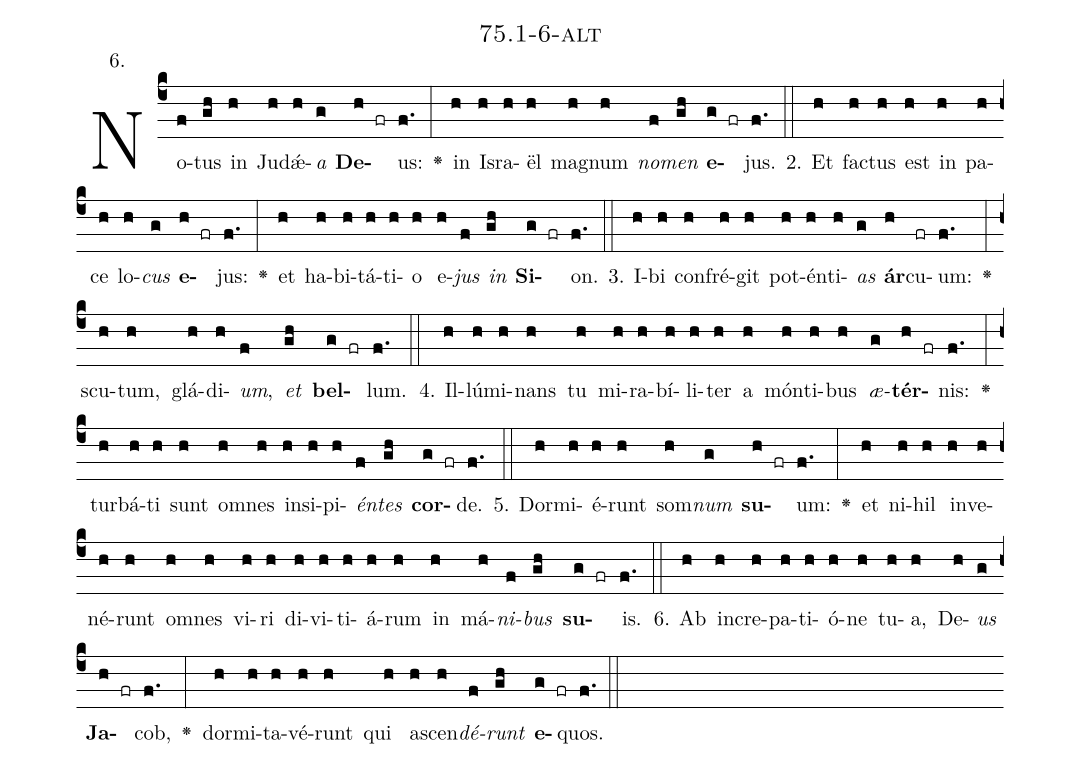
name: 75.1-6-alt;
annotation: 6.;
%%
(c4)No(f)tus(gh) in(h) Ju(h)dǽ(h)<i>a</i>(g) <b>De</b>(h fr)us:(f.) <v>\greheightstar</v>(:) in(h) Is(h)ra(h)ël(h) ma(h)gnum(h) <i>no</i>(f)<i>men</i>(gh) <b>e</b>(g fr)jus.(f.) (::)
2. Et(h) fac(h)tus(h) est(h) in(h) pa(h)ce(h) lo(h)<i>cus</i>(g) <b>e</b>(h fr)jus:(f.) <v>\greheightstar</v>(:) et(h) ha(h)bi(h)tá(h)ti(h)o(h) e(h)<i>jus</i>(f) <i>in</i>(gh) <b>Si</b>(g fr)on.(f.) (::)
3. I(h)bi(h) con(h)fré(h)git(h) pot(h)én(h)ti(h)<i>as</i>(g) <b>ár</b>(h)cu(fr)um:(f.) <v>\greheightstar</v>(:) scu(h)tum,(h) glá(h)di(h)<i>um</i>,(f) <i>et</i>(gh) <b>bel</b>(g fr)lum.(f.) (::)
4. Il(h)lú(h)mi(h)nans(h) tu(h) mi(h)ra(h)bí(h)li(h)ter(h) a(h) món(h)ti(h)bus(h) <i>æ</i>(g)<b>tér</b>(h fr)nis:(f.) <v>\greheightstar</v>(:) tur(h)bá(h)ti(h) sunt(h) om(h)nes(h) in(h)si(h)pi(h)<i>én</i>(f)<i>tes</i>(gh) <b>cor</b>(g fr)de.(f.) (::)
5. Dor(h)mi(h)é(h)runt(h) som(h)<i>num</i>(g) <b>su</b>(h fr)um:(f.) <v>\greheightstar</v>(:) et(h) ni(h)hil(h) in(h)ve(h)né(h)runt(h) om(h)nes(h) vi(h)ri(h) di(h)vi(h)ti(h)á(h)rum(h) in(h) má(h)<i>ni</i>(f)<i>bus</i>(gh) <b>su</b>(g fr)is.(f.) (::)
6. Ab(h) in(h)cre(h)pa(h)ti(h)ó(h)ne(h) tu(h)a,(h) De(h)<i>us</i>(g) <b>Ja</b>(h fr)cob,(f.) <v>\greheightstar</v>(:) dor(h)mi(h)ta(h)vé(h)runt(h) qui(h) a(h)scen(h)<i>dé</i>(f)<i>runt</i>(gh) <b>e</b>(g fr)quos.(f.) (::)
